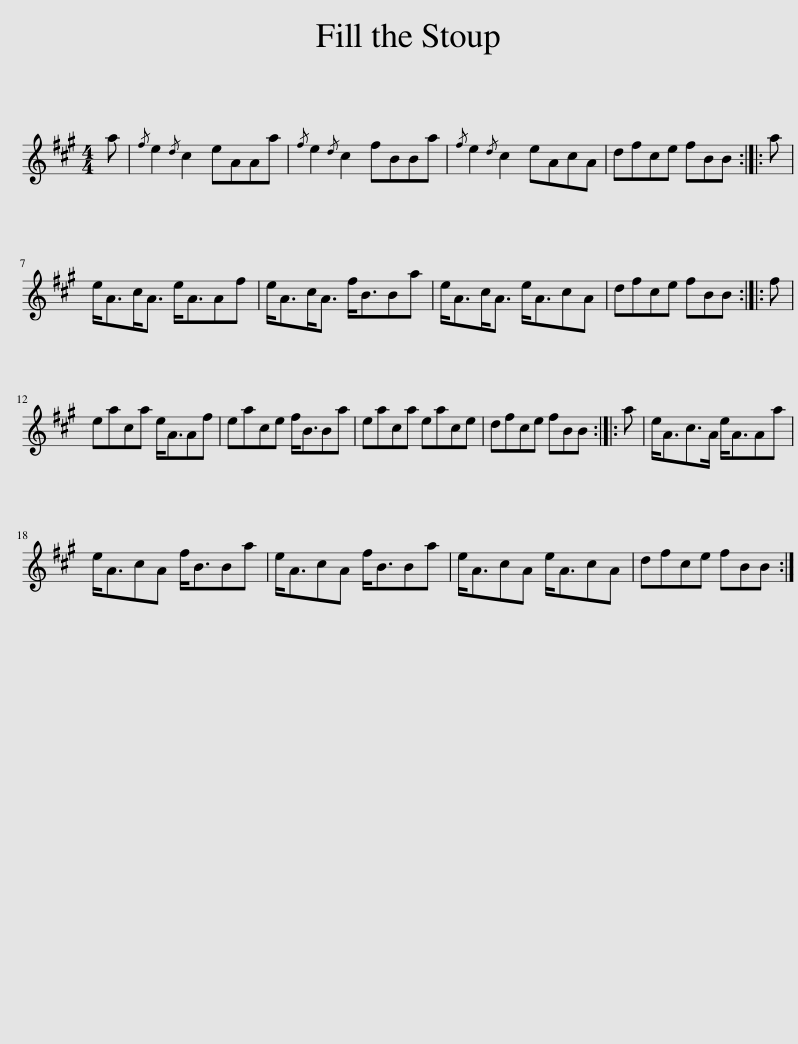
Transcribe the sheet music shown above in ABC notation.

X:1
L:1/8
M:4/4
I:linebreak $
K:A
V:1 treble
V:1
 a |{/f} e2{/d} c2 eAAa |{/f} e2{/d} c2 fBBa |{/f} e2{/d} c2 eAcA | dfce fBB :: %5
 a |$ e<Ac<A e<AAf | e<Ac<A f<BBa | e<Ac<A e<AcA | dfce fBB :: %10
 f |$ eaca e<AAf | eace f<BBa | eaca eace | dfce fBB :: %15
 a | e<Ac>A e<AAa |$ e<AcA f<BBa | e<AcA f<BBa | e<AcA e<AcA | %20
 dfce fBB :| %21
